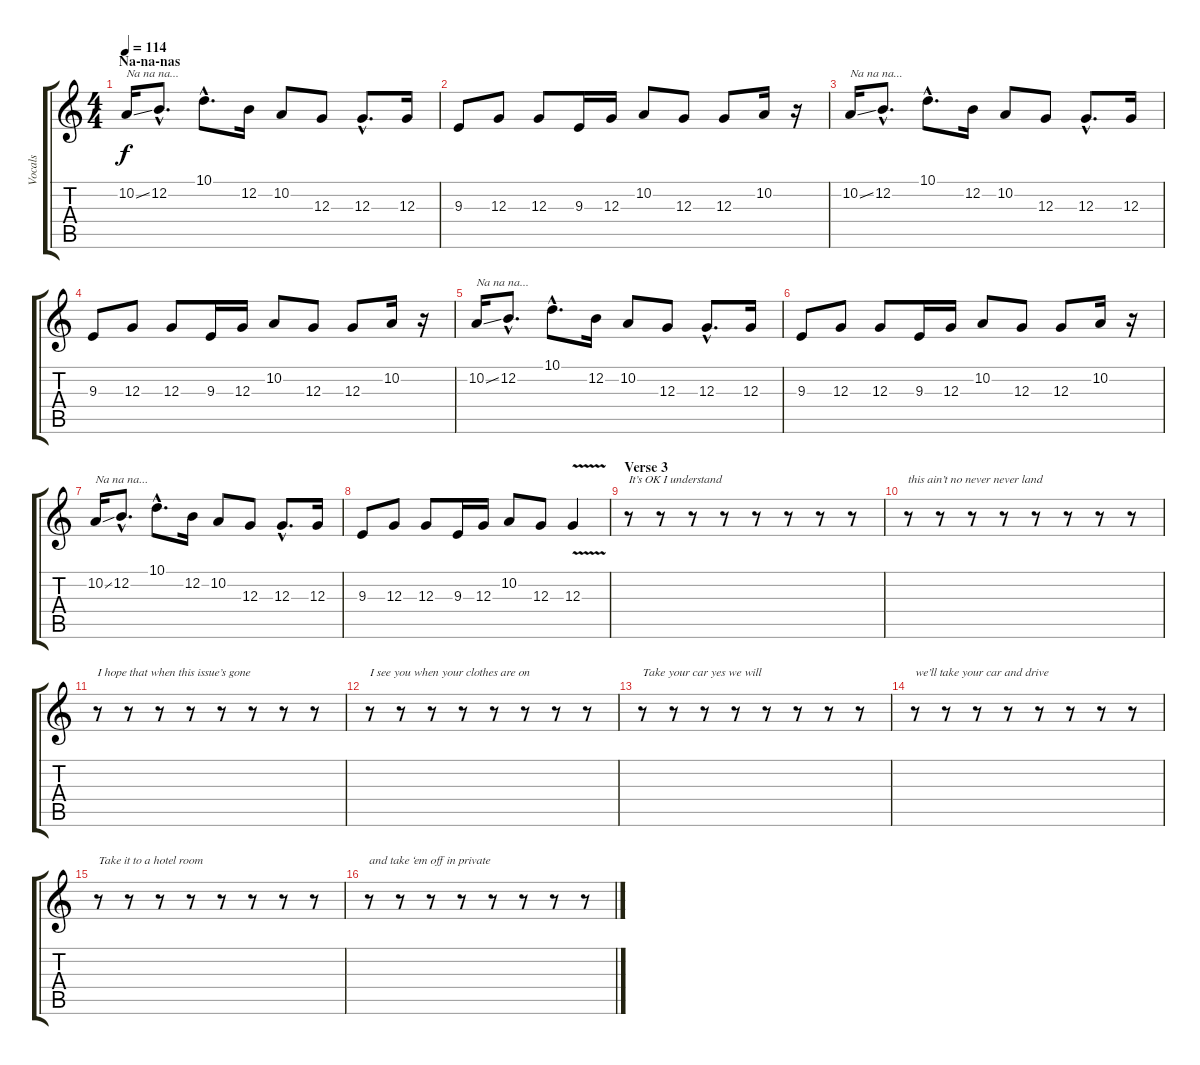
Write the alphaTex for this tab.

\track ("Vocals" "Vocals") {instrument choiraahs}
\staff {score tabs}
\tuning (E4 B3 G3 D3 A2 E2) {hide}
\ts (4 4)
\section ("" "Na-na-nas")
\tempo 114
\clef g2
\ks c
10.2{ss}.16{txt "Na na na..." dy f} 12.2{hac}.8{d} 10.1{hac}.8{d} 12.2.16 10.2.8 12.3.8 12.3{hac}.8{d} 12.3.16 |
9.3.8 12.3.8 12.3.8 9.3.16 12.3.16 10.2.8 12.3.8 12.3.8 10.2.16 r.16 |
10.2{ss}.16{txt "Na na na..."} 12.2{hac}.8{d} 10.1{hac}.8{d} 12.2.16 10.2.8 12.3.8 12.3{hac}.8{d} 12.3.16 |
9.3.8 12.3.8 12.3.8 9.3.16 12.3.16 10.2.8 12.3.8 12.3.8 10.2.16 r.16 |
10.2{ss}.16{txt "Na na na..."} 12.2{hac}.8{d} 10.1{hac}.8{d} 12.2.16 10.2.8 12.3.8 12.3{hac}.8{d} 12.3.16 |
9.3.8 12.3.8 12.3.8 9.3.16 12.3.16 10.2.8 12.3.8 12.3.8 10.2.16 r.16 |
10.2{ss}.16{txt "Na na na..."} 12.2{hac}.8{d} 10.1{hac}.8{d} 12.2.16 10.2.8 12.3.8 12.3{hac}.8{d} 12.3.16 |
9.3.8 12.3.8 12.3.8 9.3.16 12.3.16 10.2.8 12.3.8 12.3{v}.4 |
\section ("" "Verse 3")
r.8{txt "It’s OK I understand"} r.8 r.8 r.8 r.8 r.8 r.8 r.8 |
r.8{txt "this ain’t no never never land"} r.8 r.8 r.8 r.8 r.8 r.8 r.8 |
r.8{txt "I hope that when this issue’s gone"} r.8 r.8 r.8 r.8 r.8 r.8 r.8 |
r.8{txt "I see you when your clothes are on"} r.8 r.8 r.8 r.8 r.8 r.8 r.8 |
r.8{txt "Take your car yes we will"} r.8 r.8 r.8 r.8 r.8 r.8 r.8 |
r.8{txt "we’ll take your car and drive"} r.8 r.8 r.8 r.8 r.8 r.8 r.8 |
r.8{txt "Take it to a hotel room"} r.8 r.8 r.8 r.8 r.8 r.8 r.8 |
r.8{txt "and take ‘em off in private"} r.8 r.8 r.8 r.8 r.8 r.8 r.8
